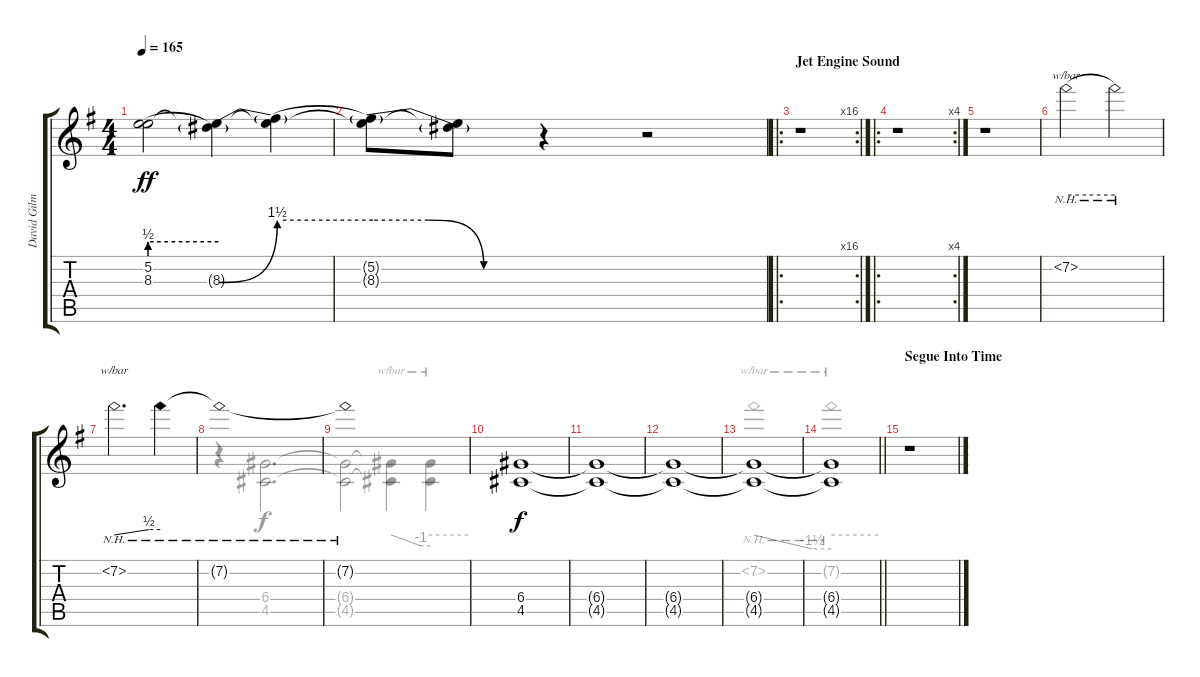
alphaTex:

\track ("David Gilmour-Overdriven Gtr" "David Gilm") {instrument overdrivenguitar}
\staff {score tabs}
\tuning (E4 B3 G3 D3 A2 E2) {hide}
\voice
\ts (4 4)
\tempo 165
\clef g2
\ks g
(5.2{t} 8.3{be (hold 0 2 60 2) t}).2{dy ff} (5.2{t} 8.3{be (bend 0 0 60 6) t}).4 (5.2{t} 8.3{be (hold 0 6 60 6) t}).4 |
(5.2{t} 8.3{be (custom 0 6 20 6 40 0 60 0) t}).8 (5.2{t} 8.3{t}).8 r.4 r.2 |
\ro
\rc 16
\section ("" "Jet Engine Sound")
r.1 |
\ro
\rc 4
r.1 |
r.1 |
7.2{nh}.2{tbe (hold default 0 0 60 0)} 7.2{nh t}.2 |
7.2{nh}.2{d tbe (custom default 0 0 45 2 60 2)} 7.2{nh t}.4 |
7.2{nh t}.1 |
7.2{nh t}.1 |
(6.4 4.5).1{dy f} |
(6.4{t} 4.5{t}).1 |
(6.4{t} 4.5{t}).1 |
(6.4{t} 4.5{t}).1 |
\barLineRight lightlight
(6.4{t} 4.5{t}).1 |
\section ("" "Segue Into Time")
r.1
\voice
\clef g2
\ottava regular
\simile none
\ks g
|
|
|
|
|
|
|
r.4 (6.4 4.5).2{d} |
(6.4{t} 4.5{t}).2 (6.4{t} 4.5{t}).4{tbe (custom default 0 0 45 -4 60 -4)} (6.4{t} 4.5{t}).4{tbe (hold default 0 0 60 0)} |
|
|
|
7.2{nh}.1{tbe (custom default 0 0 45 -6 60 -6) dy f} |
\barLineRight lightlight
7.2{nh t}.1{tbe (hold default 0 0 60 0)} |
